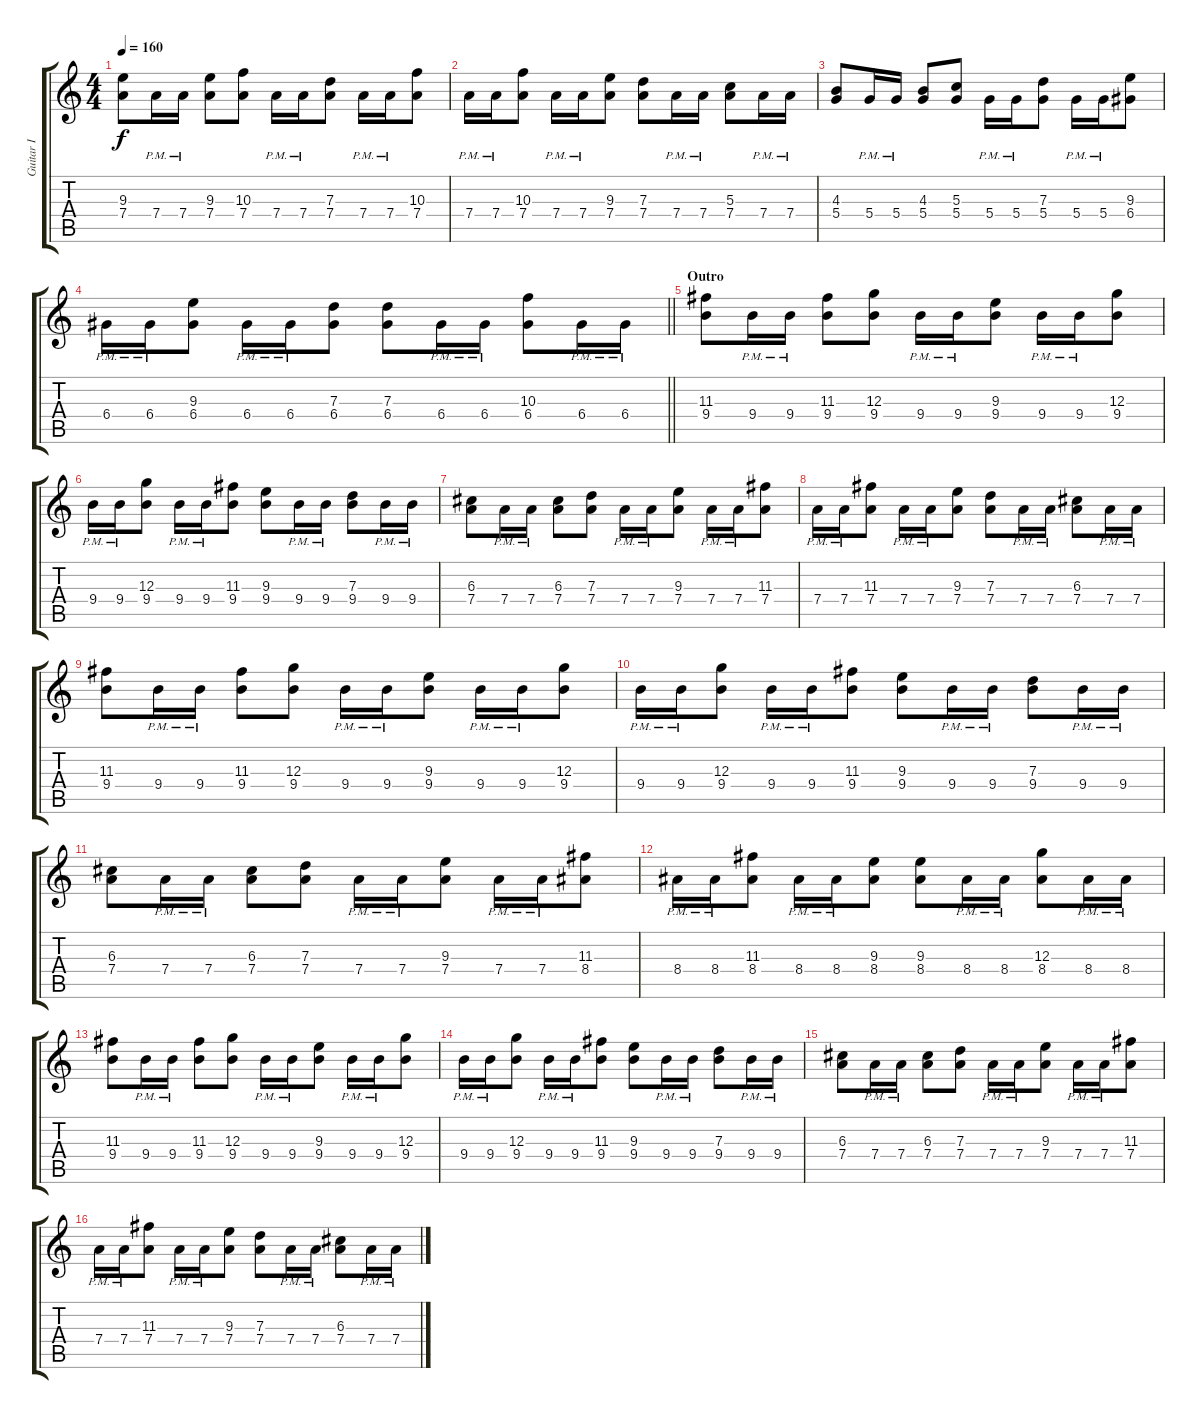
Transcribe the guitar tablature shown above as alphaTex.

\track ("Guitar I" "Guitar I") {instrument overdrivenguitar}
\staff {score tabs}
\tuning (E4 B3 G3 D3 A2 E2) {hide}
\ts (4 4)
\tempo 160
\clef g2
\ks c
(9.3 7.4).8{dy f} 7.4{pm}.16 7.4{pm}.16 (9.3 7.4).8 (10.3 7.4).8 7.4{pm}.16 7.4{pm}.16 (7.3 7.4).8 7.4{pm}.16 7.4{pm}.16 (10.3 7.4).8 |
7.4{pm}.16 7.4{pm}.16 (10.3 7.4).8 7.4{pm}.16 7.4{pm}.16 (9.3 7.4).8 (7.3 7.4).8 7.4{pm}.16 7.4{pm}.16 (5.3 7.4).8 7.4{pm}.16 7.4{pm}.16 |
(4.3 5.4).8 5.4{pm}.16 5.4{pm}.16 (4.3 5.4).8 (5.3 5.4).8 5.4{pm}.16 5.4{pm}.16 (7.3 5.4).8 5.4{pm}.16 5.4{pm}.16 (9.3 6.4).8 |
\barLineRight lightlight
6.4{pm}.16 6.4{pm}.16 (9.3 6.4).8 6.4{pm}.16 6.4{pm}.16 (7.3 6.4).8 (7.3 6.4).8 6.4{pm}.16 6.4{pm}.16 (10.3 6.4).8 6.4{pm}.16 6.4{pm}.16 |
\section ("" "Outro")
(11.3 9.4).8 9.4{pm}.16 9.4{pm}.16 (11.3 9.4).8 (12.3 9.4).8 9.4{pm}.16 9.4{pm}.16 (9.3 9.4).8 9.4{pm}.16 9.4{pm}.16 (12.3 9.4).8 |
9.4{pm}.16 9.4{pm}.16 (12.3 9.4).8 9.4{pm}.16 9.4{pm}.16 (11.3 9.4).8 (9.3 9.4).8 9.4{pm}.16 9.4{pm}.16 (7.3 9.4).8 9.4{pm}.16 9.4{pm}.16 |
(6.3 7.4).8 7.4{pm}.16 7.4{pm}.16 (6.3 7.4).8 (7.3 7.4).8 7.4{pm}.16 7.4{pm}.16 (9.3 7.4).8 7.4{pm}.16 7.4{pm}.16 (11.3 7.4).8 |
7.4{pm}.16 7.4{pm}.16 (11.3 7.4).8 7.4{pm}.16 7.4{pm}.16 (9.3 7.4).8 (7.3 7.4).8 7.4{pm}.16 7.4{pm}.16 (6.3 7.4).8 7.4{pm}.16 7.4{pm}.16 |
(11.3 9.4).8 9.4{pm}.16 9.4{pm}.16 (11.3 9.4).8 (12.3 9.4).8 9.4{pm}.16 9.4{pm}.16 (9.3 9.4).8 9.4{pm}.16 9.4{pm}.16 (12.3 9.4).8 |
9.4{pm}.16 9.4{pm}.16 (12.3 9.4).8 9.4{pm}.16 9.4{pm}.16 (11.3 9.4).8 (9.3 9.4).8 9.4{pm}.16 9.4{pm}.16 (7.3 9.4).8 9.4{pm}.16 9.4{pm}.16 |
(6.3 7.4).8 7.4{pm}.16 7.4{pm}.16 (6.3 7.4).8 (7.3 7.4).8 7.4{pm}.16 7.4{pm}.16 (9.3 7.4).8 7.4{pm}.16 7.4{pm}.16 (11.3 8.4).8 |
8.4{pm}.16 8.4{pm}.16 (11.3 8.4).8 8.4{pm}.16 8.4{pm}.16 (9.3 8.4).8 (9.3 8.4).8 8.4{pm}.16 8.4{pm}.16 (12.3 8.4).8 8.4{pm}.16 8.4{pm}.16 |
(11.3 9.4).8 9.4{pm}.16 9.4{pm}.16 (11.3 9.4).8 (12.3 9.4).8 9.4{pm}.16 9.4{pm}.16 (9.3 9.4).8 9.4{pm}.16 9.4{pm}.16 (12.3 9.4).8 |
9.4{pm}.16 9.4{pm}.16 (12.3 9.4).8 9.4{pm}.16 9.4{pm}.16 (11.3 9.4).8 (9.3 9.4).8 9.4{pm}.16 9.4{pm}.16 (7.3 9.4).8 9.4{pm}.16 9.4{pm}.16 |
(6.3 7.4).8 7.4{pm}.16 7.4{pm}.16 (6.3 7.4).8 (7.3 7.4).8 7.4{pm}.16 7.4{pm}.16 (9.3 7.4).8 7.4{pm}.16 7.4{pm}.16 (11.3 7.4).8 |
7.4{pm}.16 7.4{pm}.16 (11.3 7.4).8 7.4{pm}.16 7.4{pm}.16 (9.3 7.4).8 (7.3 7.4).8 7.4{pm}.16 7.4{pm}.16 (6.3 7.4).8 7.4{pm}.16 7.4{pm}.16
